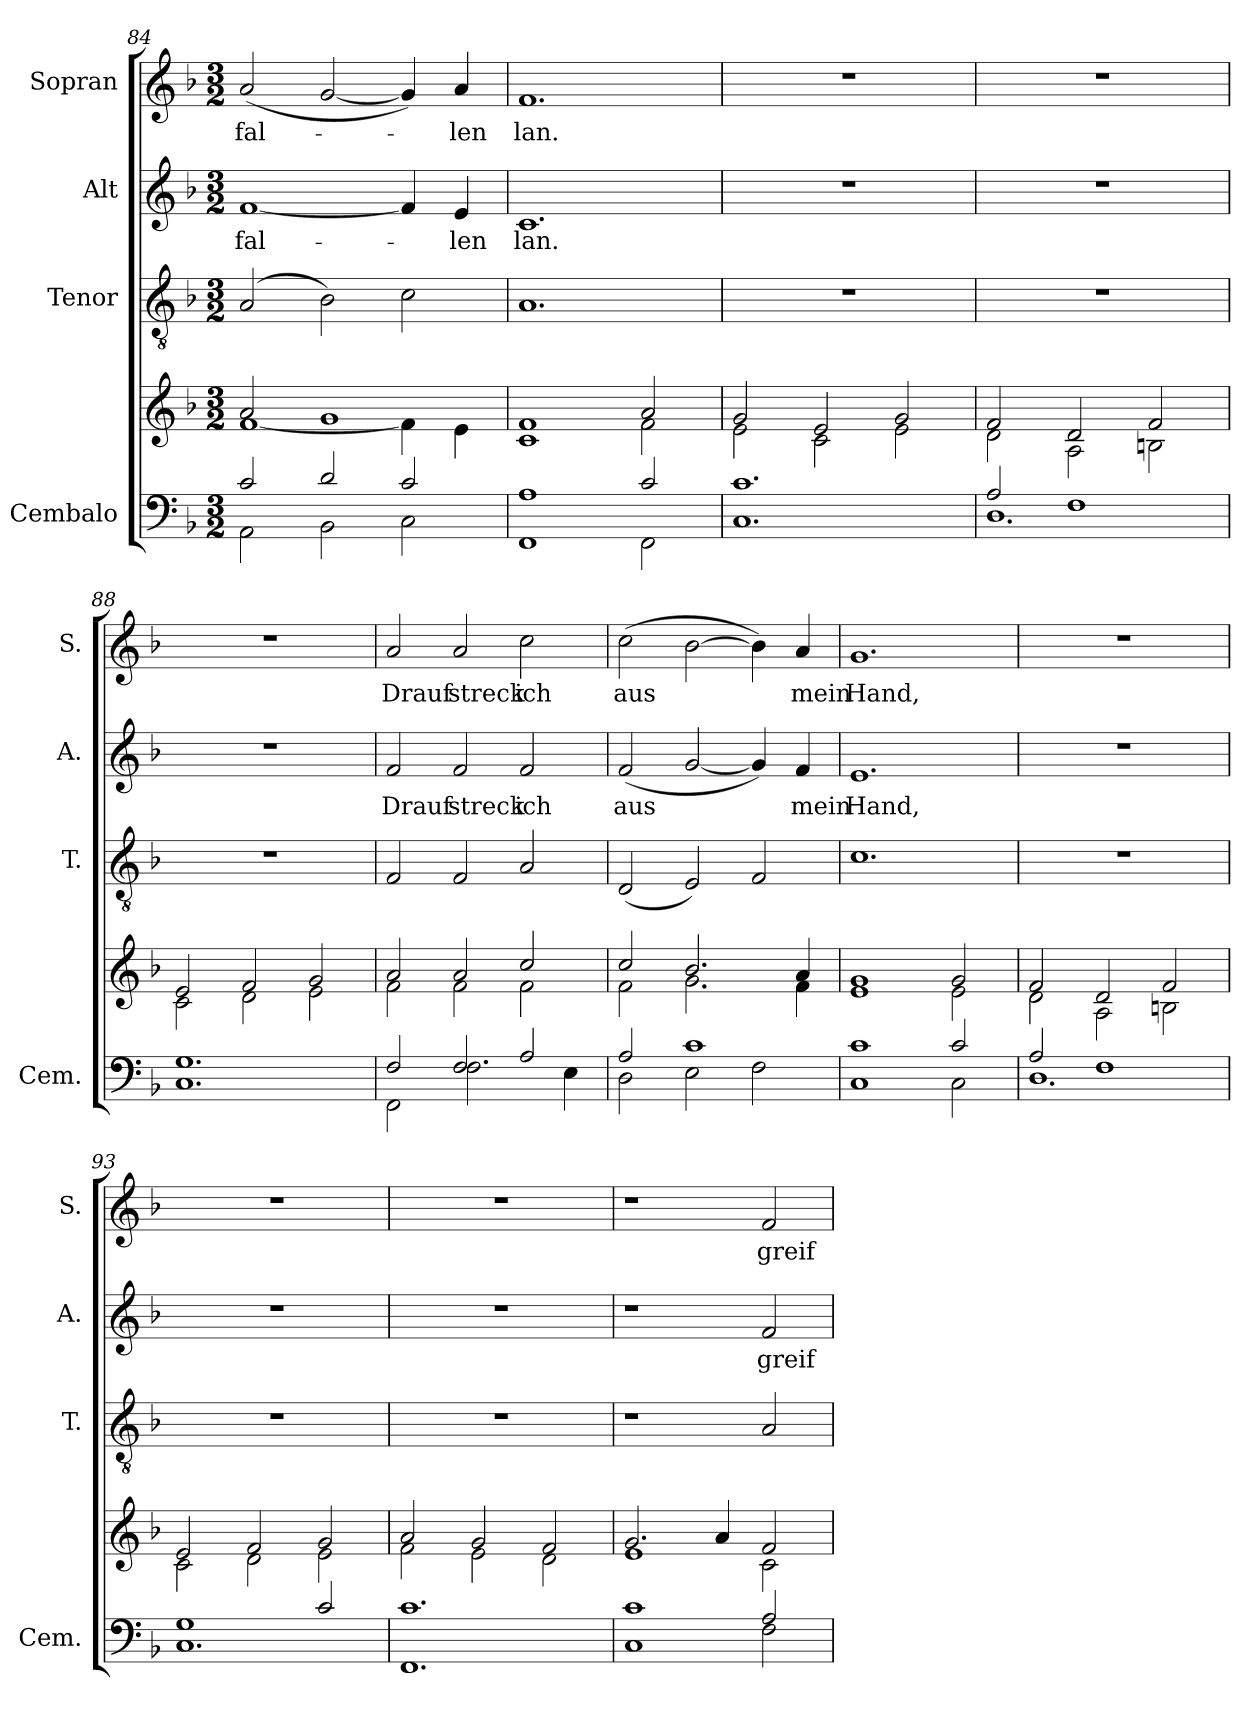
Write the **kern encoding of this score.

**kern	**kern	**kern	**kern	**text	**kern	**text
*part4	*part4	*part3	*part2	*part2	*part1	*part1
*staff5	*staff4	*staff3	*staff2	*staff2	*staff1	*staff1
*I"Cembalo	*	*I"Tenor	*I"Alt	*	*I"Sopran	*
*I'Cem.	*	*I'T.	*I'A.	*	*I'S.	*
*clefF4	*clefG2	*clefGv2	*clefG2	*	*clefG2	*
*k[b-]	*k[b-]	*k[b-]	*k[b-]	*	*k[b-]	*
*M3/2	*M3/2	*M3/2	*M3/2	*	*M3/2	*
=84	=84	=84	=84	=84	=84	=84
*^	*^	*	*	*	*	*
!	!	!	!	!	!	!LO:LY:b	!	!LO:LY:b
2c/	2AA\	2a/	[1f	(>2A/	[1f	-fal-	(<2a/	-fal-
2d/	2BB-\	1g	.	2B-\)	.	.	[2g/	.
2c/	2C\	.	4f\]	2c\	4f/]	.	4g/])	.
!	!	!	!	!	!	!LO:LY:b	!	!LO:LY:b
.	.	.	4e\	.	4e/	-len	4a/	-len
=85	=85	=85	=85	=85	=85	=85	=85	=85
!	!	!	!	!	!	!LO:LY:b	!	!LO:LY:b
1A	1FF	1f	1c	1.A	1.c	lan.	1.f	lan.
2c/	2FF\	2a/	2f\	.	.	.	.	.
!!LO:LB:g=z
=86	=86	=86	=86	=86	=86	=86	=86	=86
1.c	1.C	2g/	2e\	1.r	1.r	.	1.r	.
.	.	2e/	2c\	.	.	.	.	.
.	.	2g/	2e\	.	.	.	.	.
=87	=87	=87	=87	=87	=87	=87	=87	=87
2A/	1.D	2f/	2d\	1.r	1.r	.	1.r	.
1F	.	2d/	2A\	.	.	.	.	.
.	.	2f/	2Bn\	.	.	.	.	.
=88	=88	=88	=88	=88	=88	=88	=88	=88
1.G	1.C	2e/	2c\	1.r	1.r	.	1.r	.
.	.	2f/	2d\	.	.	.	.	.
.	.	2g/	2e\	.	.	.	.	.
=89	=89	=89	=89	=89	=89	=89	=89	=89
!	!	!	!	!	!	!LO:LY:b	!	!LO:LY:b
2F/	2FF\	2a/	2f\	2F/	2f/	Drauf	2a/	Drauf
!	!	!	!	!	!	!LO:LY:b	!	!LO:LY:b
2F/	2.F\	2a/	2f\	2F/	2f/	streck	2a/	streck
!	!	!	!	!	!	!LO:LY:b	!	!LO:LY:b
2A/	.	2cc/	2f\	2A/	2f/	ich	2cc\	ich
.	4E\	.	.	.	.	.	.	.
=90	=90	=90	=90	=90	=90	=90	=90	=90
!	!	!	!	!	!	!LO:LY:b	!	!LO:LY:b
2A/	2D\	2cc/	2f\	(<2D/	(<2f/	aus	(>2cc\	aus
1c	2E\	2.b-/	2.g\	2E/)	[2g/	.	[2b-\	.
.	2F\	.	.	2F/	4g/])	.	4b-\])	.
!	!	!	!	!	!	!LO:LY:b	!	!LO:LY:b
.	.	4a/	4f\	.	4f/	mein	4a/	mein
=91	=91	=91	=91	=91	=91	=91	=91	=91
!	!	!	!	!	!	!LO:LY:b	!	!LO:LY:b
1c	1C	1g	1e	1.c	1.e	Hand,	1.g	Hand,
2c/	2C\	2g/	2e\	.	.	.	.	.
!!LO:PB:g=z
=92	=92	=92	=92	=92	=92	=92	=92	=92
2A/	1.D	2f/	2d\	1.r	1.r	.	1.r	.
1F	.	2d/	2A\	.	.	.	.	.
.	.	2f/	2Bn\	.	.	.	.	.
=93	=93	=93	=93	=93	=93	=93	=93	=93
1G	1.C	2e/	2c\	1.r	1.r	.	1.r	.
.	.	2f/	2d\	.	.	.	.	.
2c/	.	2g/	2e\	.	.	.	.	.
=94	=94	=94	=94	=94	=94	=94	=94	=94
1.c	1.FF	2a/	2f\	1.r	1.r	.	1.r	.
.	.	2g/	2e\	.	.	.	.	.
.	.	2f/	2d\	.	.	.	.	.
=95	=95	=95	=95	=95	=95	=95	=95	=95
1c	1C	2.g/	1e	1r	1r	.	1r	.
.	.	4a/	.	.	.	.	.	.
!	!	!	!	!	!	!LO:LY:b	!	!LO:LY:b
2A/	2F\	2f/	2c\	2A/	2f/	greif	2f/	greif
*v	*v	*	*	*	*	*	*	*
*	*v	*v	*	*	*	*	*
=	=	=	=	=	=	=
*-	*-	*-	*-	*-	*-	*-
